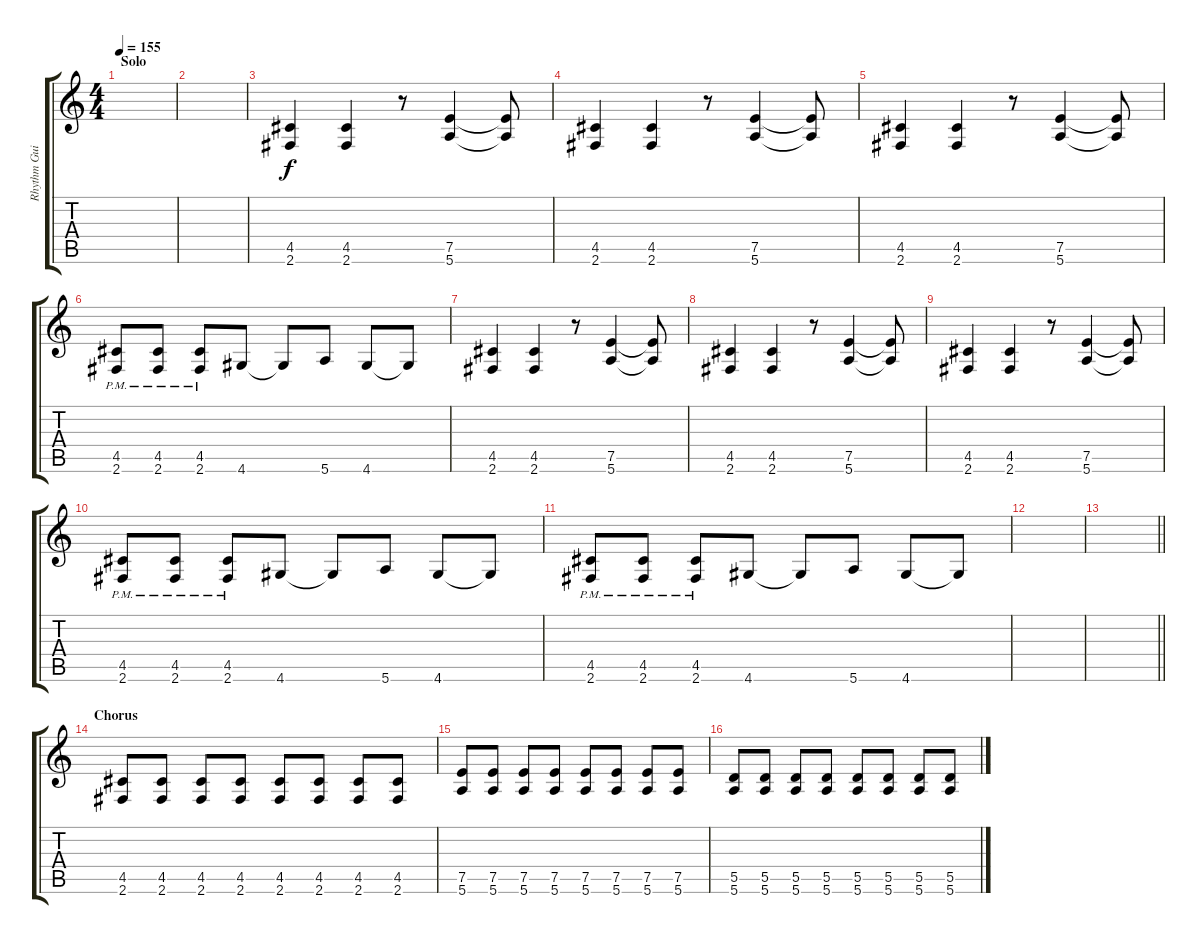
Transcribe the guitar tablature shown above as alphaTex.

\track ("Rhythm Guitar" "Rhythm Gui") {instrument distortionguitar}
\staff {score tabs}
\tuning (E4 B3 G3 D3 A2 E2) {hide}
\ts (4 4)
\section ("" "Solo")
\tempo 155
\clef g2
\ks c
|
|
(4.5 2.6).4 (4.5 2.6).4 r.8 (7.5 5.6).4 (7.5{t} 5.6{t}).8 |
(4.5 2.6).4 (4.5 2.6).4 r.8 (7.5 5.6).4 (7.5{t} 5.6{t}).8 |
(4.5 2.6).4 (4.5 2.6).4 r.8 (7.5 5.6).4 (7.5{t} 5.6{t}).8 |
(4.5{pm} 2.6{pm}).8 (4.5{pm} 2.6{pm}).8 (4.5{pm} 2.6{pm}).8 4.6.8 4.6{t}.8 5.6.8 4.6.8 4.6{t}.8 |
(4.5 2.6).4 (4.5 2.6).4 r.8 (7.5 5.6).4 (7.5{t} 5.6{t}).8 |
(4.5 2.6).4 (4.5 2.6).4 r.8 (7.5 5.6).4 (7.5{t} 5.6{t}).8 |
(4.5 2.6).4 (4.5 2.6).4 r.8 (7.5 5.6).4 (7.5{t} 5.6{t}).8 |
(4.5{pm} 2.6{pm}).8 (4.5{pm} 2.6{pm}).8 (4.5{pm} 2.6{pm}).8 4.6.8 4.6{t}.8 5.6.8 4.6.8 4.6{t}.8 |
(4.5{pm} 2.6{pm}).8 (4.5{pm} 2.6{pm}).8 (4.5{pm} 2.6{pm}).8 4.6.8 4.6{t}.8 5.6.8 4.6.8 4.6{t}.8 |
|
\barLineRight lightlight
|
\section ("" "Chorus")
(4.5 2.6).8 (4.5 2.6).8 (4.5 2.6).8 (4.5 2.6).8 (4.5 2.6).8 (4.5 2.6).8 (4.5 2.6).8 (4.5 2.6).8 |
(7.5 5.6).8 (7.5 5.6).8 (7.5 5.6).8 (7.5 5.6).8 (7.5 5.6).8 (7.5 5.6).8 (7.5 5.6).8 (7.5 5.6).8 |
(5.5 5.6).8 (5.5 5.6).8 (5.5 5.6).8 (5.5 5.6).8 (5.5 5.6).8 (5.5 5.6).8 (5.5 5.6).8 (5.5 5.6).8
